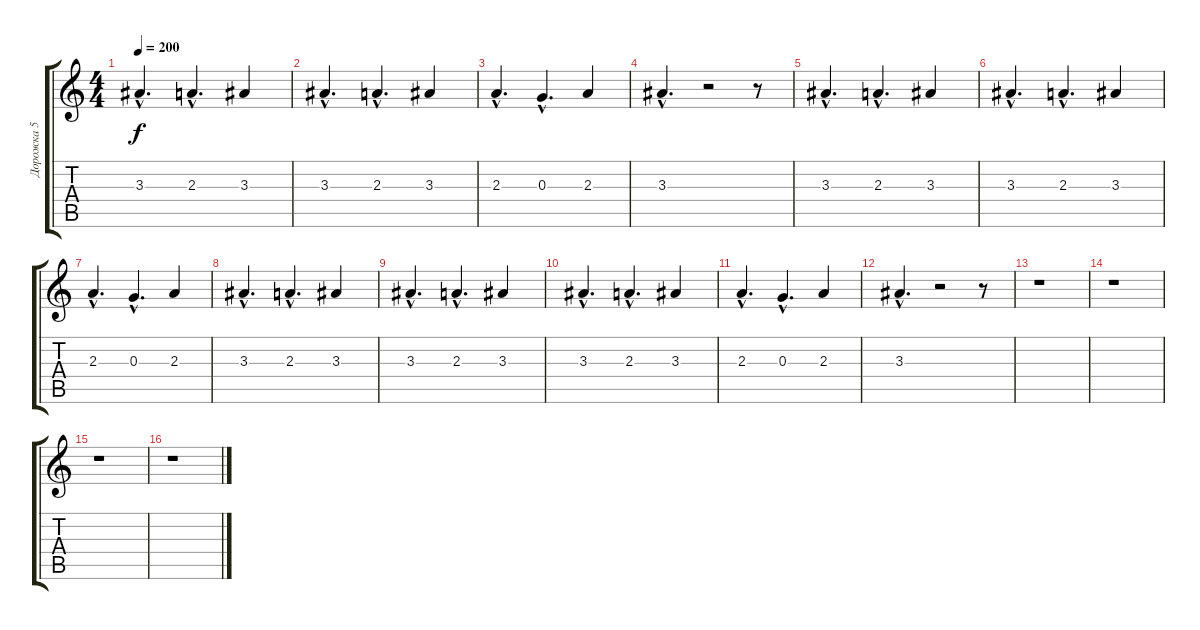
\track ("Дорожка 5" "Дорожка 5") {instrument overdrivenguitar}
\staff {score tabs}
\tuning (E4 B3 G3 D3 A2 E2) {hide}
\ts (4 4)
\tempo 200
\clef g2
\ks c
3.3{hac}.4{d dy f} 2.3{hac}.4{d} 3.3.4 |
3.3{hac}.4{d} 2.3{hac}.4{d} 3.3.4 |
2.3{hac}.4{d} 0.3{hac}.4{d} 2.3.4 |
3.3{hac}.4{d} r.2 r.8 |
3.3{hac}.4{d} 2.3{hac}.4{d} 3.3.4 |
3.3{hac}.4{d} 2.3{hac}.4{d} 3.3.4 |
2.3{hac}.4{d} 0.3{hac}.4{d} 2.3.4 |
3.3{hac}.4{d} 2.3{hac}.4{d} 3.3.4 |
3.3{hac}.4{d} 2.3{hac}.4{d} 3.3.4 |
3.3{hac}.4{d} 2.3{hac}.4{d} 3.3.4 |
2.3{hac}.4{d} 0.3{hac}.4{d} 2.3.4 |
3.3{hac}.4{d} r.2 r.8 |
r.1 |
r.1 |
r.1 |
r.1
